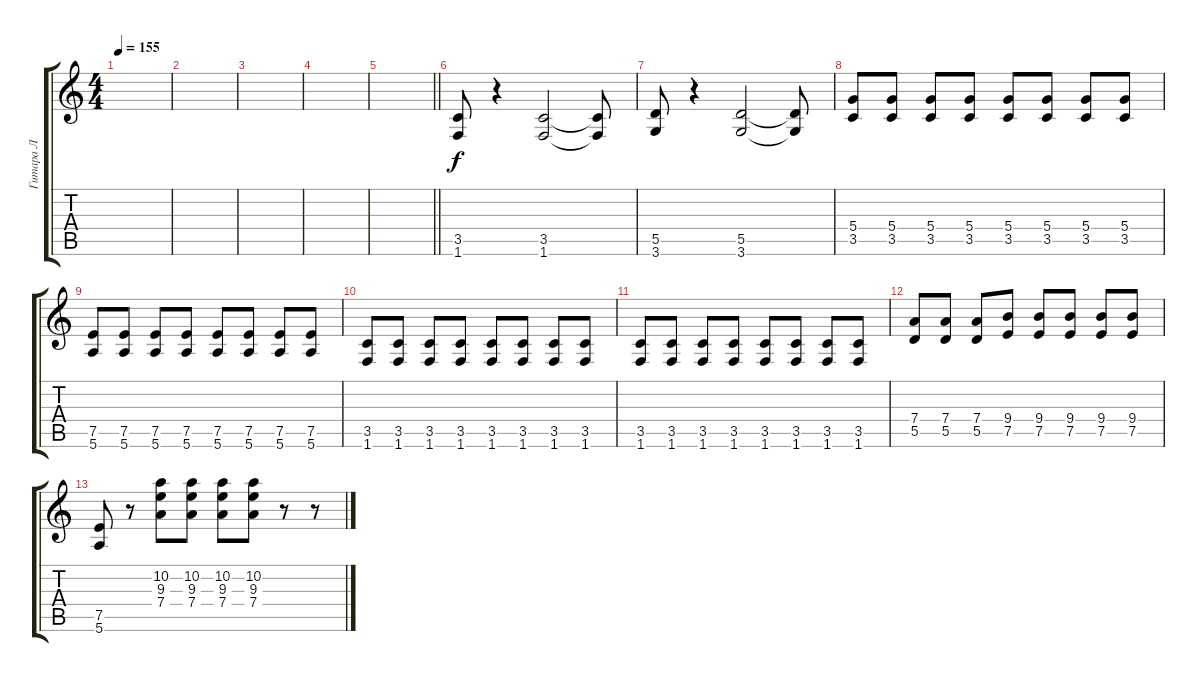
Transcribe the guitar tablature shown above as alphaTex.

\track ("Гитара Л" "Гитара Л") {instrument overdrivenguitar}
\staff {score tabs}
\tuning (E4 B3 G3 D3 A2 E2) {hide}
\ts (4 4)
\tempo 155
\clef g2
\ks c
|
|
|
|
\barLineRight lightlight
|
\section ("" " ")
(3.5 1.6).8 r.4 (3.5 1.6).2 (3.5{t} 1.6{t}).8 |
(5.5 3.6).8 r.4 (5.5 3.6).2 (5.5{t} 3.6{t}).8 |
(5.4 3.5).8 (5.4 3.5).8 (5.4 3.5).8 (5.4 3.5).8 (5.4 3.5).8 (5.4 3.5).8 (5.4 3.5).8 (5.4 3.5).8 |
(7.5 5.6).8 (7.5 5.6).8 (7.5 5.6).8 (7.5 5.6).8 (7.5 5.6).8 (7.5 5.6).8 (7.5 5.6).8 (7.5 5.6).8 |
(3.5 1.6).8 (3.5 1.6).8 (3.5 1.6).8 (3.5 1.6).8 (3.5 1.6).8 (3.5 1.6).8 (3.5 1.6).8 (3.5 1.6).8 |
(3.5 1.6).8 (3.5 1.6).8 (3.5 1.6).8 (3.5 1.6).8 (3.5 1.6).8 (3.5 1.6).8 (3.5 1.6).8 (3.5 1.6).8 |
(7.4 5.5).8 (7.4 5.5).8 (7.4 5.5).8 (9.4 7.5).8 (9.4 7.5).8 (9.4 7.5).8 (9.4 7.5).8 (9.4 7.5).8 |
(7.5 5.6).8 r.8 (10.2 9.3 7.4).8 (10.2 9.3 7.4).8 (10.2 9.3 7.4).8 (10.2 9.3 7.4).8 r.8 r.8
